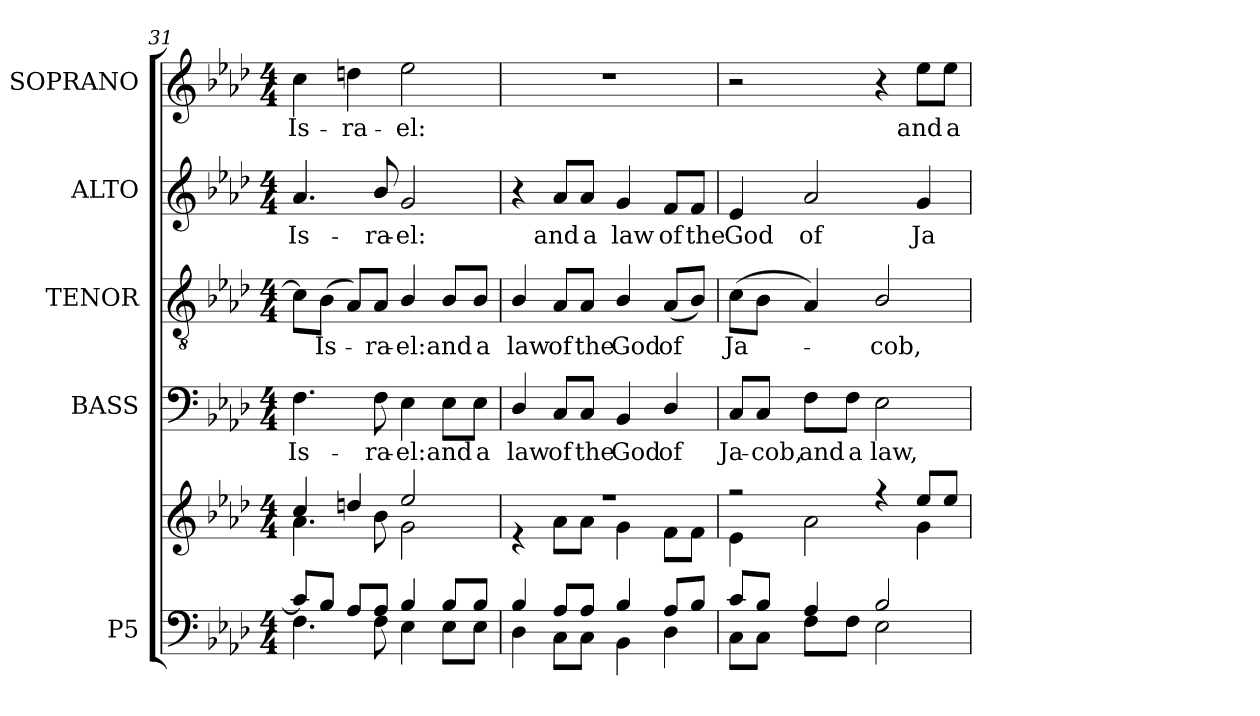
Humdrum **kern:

**kern	**kern	**kern	**text	**kern	**text	**kern	**text	**kern	**text
*part5	*part5	*part4	*part4	*part3	*part3	*part2	*part2	*part1	*part1
*staff6	*staff5	*staff4	*staff4	*staff3	*staff3	*staff2	*staff2	*staff1	*staff1
*I"P5	*	*I"BASS	*	*I"TENOR	*	*I"ALTO	*	*I"SOPRANO	*
*clefF4	*clefG2	*clefF4	*	*clefGv2	*	*clefG2	*	*clefG2	*
*	*	*	*	*ITrd7c12	*	*	*	*	*
*k[b-e-a-d-]	*k[b-e-a-d-]	*k[b-e-a-d-]	*	*k[b-e-a-d-]	*	*k[b-e-a-d-]	*	*k[b-e-a-d-]	*
*A-:	*A-:	*A-:	*	*A-:	*	*A-:	*	*A-:	*
*M4/4	*M4/4	*M4/4	*	*M4/4	*	*M4/4	*	*M4/4	*
=31	=31	=31	=31	=31	=31	=31	=31	=31	=31
*^	*^	*	*	*	*	*	*	*	*
!	!	!	!	!	!LO:LY:b:color=#000000	!	!	!	!	!	!
!	!	!	!	!	!	!	!	!	!LO:LY:b:color=#000000	!	!
!	!	!	!	!	!	!	!	!	!	!	!LO:LY:b:color=#000000
8ci/L]	4.Fi\	4cci/	4.a-i\	4.Fi\	Is-	8Ci\L]	.	4.a-i/	Is-	4cci\	Is-
!	!	!	!	!	!	!	!LO:LY:b:color=#000000	!	!	!	!
8B-i/J	.	.	.	.	.	(8BB-i\J	Is-	.	.	.	.
!	!	!	!	!	!	!	!	!	!	!	!LO:LY:b:color=#000000
8A-i/L	.	4ddni/	.	.	.	8AA-i/L)	.	.	.	4ddni\	-ra-
!	!	!	!	!	!LO:LY:b:color=#000000	!	!	!	!	!	!
!	!	!	!	!	!	!	!LO:LY:b:color=#000000	!	!	!	!
!	!	!	!	!	!	!	!	!	!LO:LY:b:color=#000000	!	!
8A-i/J	8Fi\	.	8b-i\	8Fi\	-ra-	8AA-i/J	-ra-	8b-i/	-ra-	.	.
!	!	!	!	!	!LO:LY:b:color=#000000	!	!	!	!	!	!
!	!	!	!	!	!	!	!LO:LY:b:color=#000000	!	!	!	!
!	!	!	!	!	!	!	!	!	!LO:LY:b:color=#000000	!	!
!	!	!	!	!	!	!	!	!	!	!	!LO:LY:b:color=#000000
4B-i/	4E-i\	2ee-i/	2gi\	4E-i\	-el:	4BB-i/	-el:	2gi/	-el:	2ee-i\	-el:
!	!	!	!	!	!LO:LY:b:color=#000000	!	!	!	!	!	!
!	!	!	!	!	!	!	!LO:LY:b:color=#000000	!	!	!	!
8B-i/L	8E-i\L	.	.	8E-i\L	and	8BB-i/L	and	.	.	.	.
!	!	!	!	!	!LO:LY:b:color=#000000	!	!	!	!	!	!
!	!	!	!	!	!	!	!LO:LY:b:color=#000000	!	!	!	!
8B-i/J	8E-i\J	.	.	8E-i\J	a	8BB-i/J	a	.	.	.	.
=32	=32	=32	=32	=32	=32	=32	=32	=32	=32	=32	=32
!	!	!	!	!	!LO:LY:b:color=#000000	!	!	!	!	!	!
!	!	!	!	!	!	!	!LO:LY:b:color=#000000	!	!	!	!
4B-i/	4D-i\	1r	4r	4D-i/	law	4BB-i/	law	4r	.	1r	.
!	!	!	!	!	!LO:LY:b:color=#000000	!	!	!	!	!	!
!	!	!	!	!	!	!	!LO:LY:b:color=#000000	!	!	!	!
!	!	!	!	!	!	!	!	!	!LO:LY:b:color=#000000	!	!
8A-i/L	8Ci\L	.	8a-i\L	8Ci/L	of	8AA-i/L	of	8a-i/L	and	.	.
!	!	!	!	!	!LO:LY:b:color=#000000	!	!	!	!	!	!
!	!	!	!	!	!	!	!LO:LY:b:color=#000000	!	!	!	!
!	!	!	!	!	!	!	!	!	!LO:LY:b:color=#000000	!	!
8A-i/J	8Ci\J	.	8a-i\J	8Ci/J	the	8AA-i/J	the	8a-i/J	a	.	.
!	!	!	!	!	!LO:LY:b:color=#000000	!	!	!	!	!	!
!	!	!	!	!	!	!	!LO:LY:b:color=#000000	!	!	!	!
!	!	!	!	!	!	!	!	!	!LO:LY:b:color=#000000	!	!
4B-i/	4BB-i\	.	4gi\	4BB-i/	God	4BB-i/	God	4gi/	law	.	.
!	!	!	!	!	!LO:LY:b:color=#000000	!	!	!	!	!	!
!	!	!	!	!	!	!	!LO:LY:b:color=#000000	!	!	!	!
!	!	!	!	!	!	!	!	!	!LO:LY:b:color=#000000	!	!
8A-i/L	4D-i\	.	8fi\L	4D-i/	of	(8AA-i/L	of	8fi/L	of	.	.
!	!	!	!	!	!	!	!	!	!LO:LY:b:color=#000000	!	!
8B-i/J	.	.	8fi\J	.	.	8BB-i/J)	.	8fi/J	the	.	.
!!LO:PB:g=z
=33	=33	=33	=33	=33	=33	=33	=33	=33	=33	=33	=33
!	!	!	!	!	!LO:LY:b:color=#000000	!	!	!	!	!	!
!	!	!	!	!	!	!	!LO:LY:b:color=#000000	!	!	!	!
!	!	!	!	!	!	!	!	!	!LO:LY:b:color=#000000	!	!
8ci/L	8Ci\L	2r	4e-i\	8Ci/L	Ja-	(8Ci\L	Ja-	4e-i/	God	2r	.
!	!	!	!	!	!LO:LY:b:color=#000000	!	!	!	!	!	!
8B-i/J	8Ci\J	.	.	8Ci/J	-cob,	8BB-i\J	.	.	.	.	.
!	!	!	!	!	!LO:LY:b:color=#000000	!	!	!	!	!	!
!	!	!	!	!	!	!	!	!	!LO:LY:b:color=#000000	!	!
4A-i/	8Fi\L	.	2a-i\	8Fi\L	and	4AA-i/)	.	2a-i/	of	.	.
!	!	!	!	!	!LO:LY:b:color=#000000	!	!	!	!	!	!
.	8Fi\J	.	.	8Fi\J	a	.	.	.	.	.	.
!	!	!	!	!	!LO:LY:b:color=#000000	!	!	!	!	!	!
!	!	!	!	!	!	!	!LO:LY:b:color=#000000	!	!	!	!
2B-i/	2E-i\	4r	.	2E-i\	law,	2BB-i/	-cob,	.	.	4r	.
!	!	!	!	!	!	!	!	!	!LO:LY:b:color=#000000	!	!
!	!	!	!	!	!	!	!	!	!	!	!LO:LY:b:color=#000000
.	.	8ee-i/L	4gi\	.	.	.	.	4gi/	Ja-	8ee-i\L	and
!	!	!	!	!	!	!	!	!	!	!	!LO:LY:b:color=#000000
.	.	8ee-i/J	.	.	.	.	.	.	.	8ee-i\J	a
*v	*v	*	*	*	*	*	*	*	*	*	*
*	*v	*v	*	*	*	*	*	*	*	*
=	=	=	=	=	=	=	=	=	=
*-	*-	*-	*-	*-	*-	*-	*-	*-	*-
